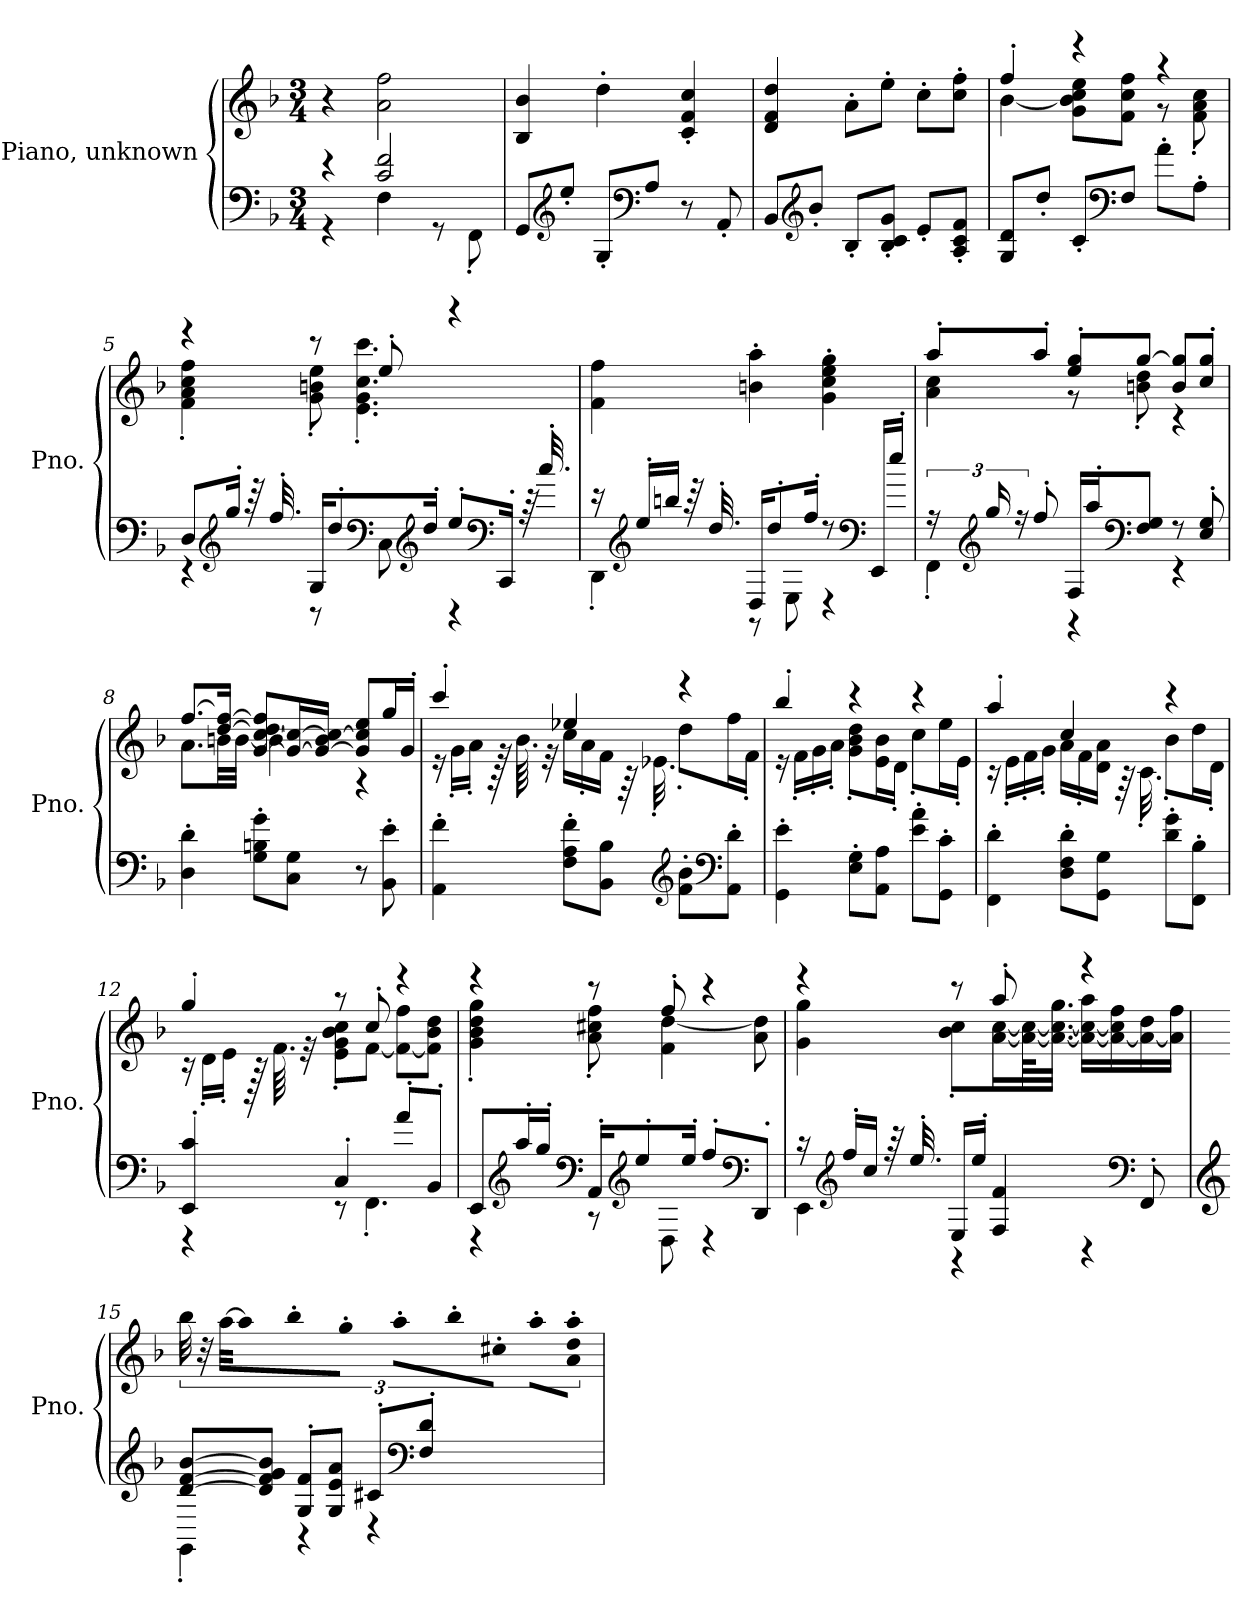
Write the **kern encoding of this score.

**kern	**kern
*part1	*part1
*staff2	*staff1
*I"Piano, unknown	*
*I'Pno.	*
*clefF4	*clefG2
*k[b-]	*k[b-]
*M3/4	*M3/4
*MM190	*MM190
=1	=1
*^	*
4r	4r	4r
2c/ 2f/	4F\	2a\ 2ff\
.	8r	.
.	8FF'\	.
*v	*v	*
=2	=2
8GG/L	4B-/ 4b-/
*clefG2	*
8ee'/J	.
8G'/L	4dd'\
*clefF4	*
8A/J	.
8r	4c/' 4f/' 4cc/'
8AA'/	.
=3	=3
8BB-/L	4d/ 4f/ 4dd/
*clefG2	*
8b-'/J	.
8B-'/L	8a'\L
8B-/' 8c/' 8g/'J	8ee'\J
8e'/L	8cc'\L
8A/' 8c/' 8f/'J	8cc\' 8ff\'J
=4	=4
*	*^
8G/ 8d/L	4ff'/	[4b-\
8dd'/J	.	.
8c'/L	4r	8g\ 8b-\] 8cc\ 8ee\L
*clefF4	*	*
8F/J	.	8f\ 8cc\ 8ff\J
8a'\L	4r	8r
8A'\J	.	8f\' 8a\' 8cc\'
!!LO:LB:g=z	!!
=5	=5	=5
*^	*	*
8D/L	4r	4r	4f\' 4a\' 4cc\' 4ff\'
*clefG2	*	*	*
16gg'/Jk	.	.	.
64r	.	.	.
32.ff'/	.	.	.
16G/KL	8r	8r	8g\' 8bn\' 8ee\'
8dd'/	.	.	.
*clefF4	*	*	*
.	8C\	8ee'/	4.e\' 4.g\' 4.cc\' 4.ccc\'
*clefG2	*	*	*
16dd'/Jk	.	.	.
8ee'/L	4r	4r	.
*clefF4	*	*	*
16CC'/Jk	.	.	.
64r	.	.	.
32.cc'/	.	.	.
*	*	*v	*v
=6	=6	=6
16r	4DD'\	4f\ 4ff\
*clefG2	*	*
16ee'/LL	.	.
16bbn/JJ	.	.
64r	.	.
32.dd'/	.	.
16D/KL	8r	4bn\' 4aa\'
8dd'/	.	.
.	8E\	.
16ff'/Jk	.	.
8r	4r	4g\' 4cc\' 4ee\' 4gg\'
*clefF4	*	*
16EE/LL	.	.
16ee'/JJ	.	.
!!LO:LB:g=z
=7	=7	=7
*	*	*^
24r	4FF'\	8aa'/L	4a\ 4cc\
*clefG2	*	*	*
24gg/	.	.	.
24r	.	.	.
8ff'/	.	8aa'/J	.
16F/LL	4r	8ee/' 8gg/'L	8r
16aa'/J	.	.	.
*clefF4	*	*	*
8F/ 8G/J	.	[8gg/J	8bn\' 8dd\'
8r	4r	8b/ 8gg/]L	4r
8E/' 8G/'	.	8cc/' 8gg/'J	.
*v	*v	*	*
=8	=8	=8
4D\' 4d\'	[8.ff/L	8.a\L
.	[16dd/ 16ff/_Jk	32bn\LL
.	.	[32b\JJJ
8G\' 8Bn\' 8g\'L	[8g/ [8cc/ 8dd/] 8ff/]L	4b\]
8C\ 8G\J	16g/_ 16cc/_L	.
.	16g/_ 16b/ 16cc/_JJ	.
8r	8g/] 8cc/] 8ee/L	4r
8BB-\' 8e\'	16gg/L	.
.	16g'/JJ	.
!!LO:LB:g=z	!!
=9	=9	=9
4AA\' 4f\'	4ccc'/	16r
.	.	16g'\LL
.	.	16a'\JJ
.	.	128r
.	.	64.b-\
.	.	32r
8F\' 8A\' 8f\'L	4ee-X/	16cc\LL
.	.	16a'\
8BB-\ 8B-\J	.	16f\JJ
.	.	64r
.	.	32.e-X'\
*clefG2	*	*
8f\' 8b-\'L	4r	8dd'\L
*clefF4	*	*
8AA\' 8d\'J	.	16ff\L
.	.	16f'\JJ
=10	=10	=10
4GG\' 4e\'	4bb-'/	16r
.	.	16f'\LL
.	.	16g'\
.	.	16a'\JJ
8E\' 8G\'L	4r	8g\' 8b-\' 8dd\'L
8AA\ 8A\J	.	16e\ 16b-\L
.	.	16d'\JJ
8e\' 8a\'L	4r	8cc'\L
8GG\' 8c\'J	.	16ee\L
.	.	16e'\JJ
=11	=11	=11
4FF\' 4d\'	4aa'/	16r
.	.	16e'\LL
.	.	16f'\
.	.	16g'\JJ
8D\' 8F\' 8d\'L	4cc/	16a\LL
.	.	16f'\
8GG\ 8G\J	.	16d\ 16a\JJ
.	.	64r
.	.	32.c'\
8d\' 8g\'L	4r	8b-'\L
8FF\' 8B-\'J	.	16dd\L
.	.	16d'\JJ
!!LO:LB:g=z	!!
=12	=12	=12
*^	*	*
4EE/' 4c/'	4r	4gg'/	16r
.	.	.	16d'\LL
.	.	.	16e'\JJ
.	.	.	128r
.	.	.	64.f\
.	.	.	32r
4C'/	8r	8r	8e\' 8g\' 8b-\' 8cc\'L
.	4.FF'\	8cc'/	[8f\J
8a'/L	.	4r	8f\_ 8ff\L
8BB-'/J	.	.	8f\] 8b-\ 8dd\J
=13	=13	=13	=13
8EE/L	4r	4r	4g\' 4b-\' 4dd\' 4gg\'
*clefG2	*	*	*
16aa'/L	.	.	.
16gg'/JJ	.	.	.
*clefF4	*	*	*
16AA'/KL	8r	8r	8a\' 8cc#X\' 8ff\'
*clefG2	*	*	*
8ee'/	.	.	.
.	8D\	8ff'/	4f\ [4dd\
16ee'/Jk	.	.	.
8ff'/L	4r	4r	.
*clefF4	*	*	*
8DD'/J	.	.	8a\ 8dd\]
!!LO:LB:g=z	!!
=14	=14	=14	=14
16r	4EE\	4r	4g\ 4gg\
*clefG2	*	*	*
16ff'/LL	.	.	.
16cc/JJ	.	.	.
64r	.	.	.
32.ee'/	.	.	.
16E/LL	4r	8r	8b-\' 8cc\'L
16ee'/JJ	.	.	.
4F/ 4f/	.	8aa'/	[16a\ [16cc\L
.	.	.	64a\_ 64cc\_KL
.	.	.	32.a\_ 32.cc\_ 32.gg\JJJ
.	4r	4r	16a\_ 16cc\_ 16aa\LL
.	.	.	16a\_ 16cc\] 16ff\
*clefF4	*	*	*
8FF'/	.	.	16a\_ 16dd\
.	.	.	16a\] 16ff\JJ
*	*	*v	*v
=15	=15	=15
*clefG2	*	*
[8d/ [8f/ [8b-/L	4GG'\	48bb-\
.	.	48r
.	.	[48aa\KLL
.	.	16aa\]
8d/] 8f/] 8g/ 8b-/]J	.	16bb-'\
.	.	16gg'\JJ
8G/' 8f/'L	4r	16aa'\LL
.	.	16bb-'\J
8G/ 8e/ 8a/J	.	8cc#X'\J
8c#X'/L	4r	8aa'\L
*clefF4	*	*
8F/' 8d/'J	.	8a\' 8dd\' 8aa\'J
*v	*v	*
=	=
*-	*-
